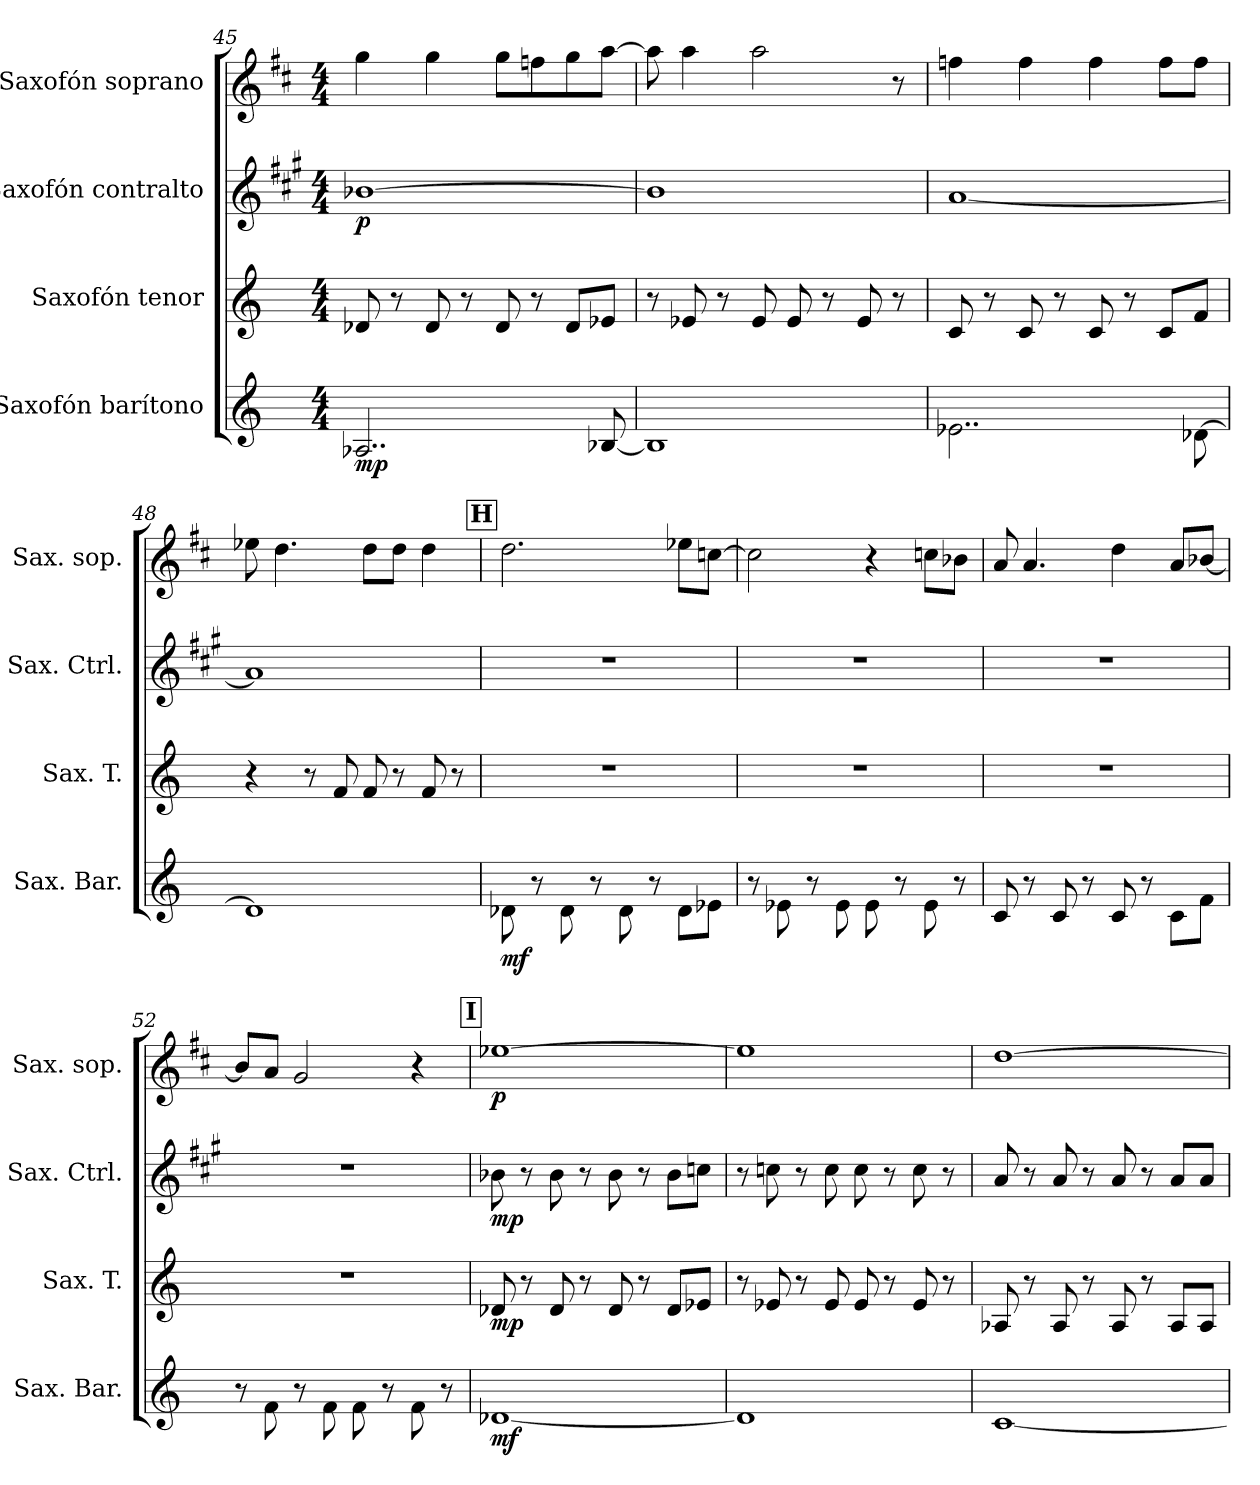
**kern	**dynam	**kern	**dynam	**kern	**dynam	**kern	**dynam
*part4	*part4	*part3	*part3	*part2	*part2	*part1	*part1
*staff4	*staff4	*staff3	*staff3	*staff2	*staff2	*staff1	*staff1
*I"Saxofón barítono	*	*I"Saxofón tenor	*	*I"Saxofón contralto	*	*I"Saxofón soprano	*
*I'Sax. Bar.	*	*I'Sax. T.	*	*I'Sax. Ctrl.	*	*I'Sax. sop.	*
*clefG2	*	*clefG2	*	*clefG2	*	*clefG2	*
*ITrd12c21	*	*ITrd8c14	*	*ITrd5c9	*	*ITrd1c2	*
*k[]	*	*k[]	*	*k[]	*	*k[]	*
*M4/4	*	*M4/4	*	*M4/4	*	*M4/4	*
=45	=45	=45	=45	=45	=45	=45	=45
!	!LO:DY:b	!	!	!	!LO:DY:b	!	!
2..AA-X/	mp	8D-X/	.	[1d-X	p	4ff\	.
.	.	8r	.	.	.	.	.
.	.	8D-/	.	.	.	4ff\	.
.	.	8r	.	.	.	.	.
.	.	8D-/	.	.	.	8ff\L	.
.	.	8r	.	.	.	8ee-X\	.
.	.	8D-/L	.	.	.	8ff\	.
[8BB-X/	.	8E-X/J	.	.	.	[8gg\J	.
!!LO:LB:g=z
=46	=46	=46	=46	=46	=46	=46	=46
1BB-]	.	8r	.	1d-]	.	8gg\]	.
.	.	8E-X/	.	.	.	4gg\	.
.	.	8r	.	.	.	.	.
.	.	8E-/	.	.	.	2gg\	.
.	.	8E-/	.	.	.	.	.
.	.	8r	.	.	.	.	.
.	.	8E-/	.	.	.	.	.
.	.	8r	.	.	.	8r	.
=47	=47	=47	=47	=47	=47	=47	=47
2..E-X\	.	8C/	.	[1c	.	4ee-X\	.
.	.	8r	.	.	.	.	.
.	.	8C/	.	.	.	4ee-\	.
.	.	8r	.	.	.	.	.
.	.	8C/	.	.	.	4ee-\	.
.	.	8r	.	.	.	.	.
.	.	8C/L	.	.	.	8ee-\L	.
[8D-X\	.	8F/J	.	.	.	8ee-\J	.
=48	=48	=48	=48	=48	=48	=48	=48
1D-]	.	4r	.	1c]	.	8dd-X\	.
.	.	.	.	.	.	4.cc\	.
.	.	8r	.	.	.	.	.
.	.	8F/	.	.	.	.	.
.	.	8F/	.	.	.	8cc\L	.
.	.	8r	.	.	.	8cc\J	.
.	.	8F/	.	.	.	4cc\	.
.	.	8r	.	.	.	.	.
!!LO:REH:place=s1:a:B:fs=14:t=H
=49	=49	=49	=49	=49	=49	=49	=49
!	!LO:DY:b	!	!	!	!	!	!
8D-X\	mf	1r	.	1r	.	2.cc\	.
8r	.	.	.	.	.	.	.
8D-\	.	.	.	.	.	.	.
8r	.	.	.	.	.	.	.
8D-\	.	.	.	.	.	.	.
8r	.	.	.	.	.	.	.
8D-\L	.	.	.	.	.	8dd-X\L	.
8E-X\J	.	.	.	.	.	[8b-X\J	.
!!LO:LB:g=z
=50	=50	=50	=50	=50	=50	=50	=50
8r	.	1r	.	1r	.	2b-\]	.
8E-X\	.	.	.	.	.	.	.
8r	.	.	.	.	.	.	.
8E-\	.	.	.	.	.	.	.
8E-\	.	.	.	.	.	4r	.
8r	.	.	.	.	.	.	.
8E-\	.	.	.	.	.	8b-X\L	.
8r	.	.	.	.	.	8a-X\J	.
=51	=51	=51	=51	=51	=51	=51	=51
8C/	.	1r	.	1r	.	8g/	.
8r	.	.	.	.	.	4.g/	.
8C/	.	.	.	.	.	.	.
8r	.	.	.	.	.	.	.
8C/	.	.	.	.	.	4cc\	.
8r	.	.	.	.	.	.	.
8C\L	.	.	.	.	.	8g/L	.
8F\J	.	.	.	.	.	[8a-X/J	.
=52	=52	=52	=52	=52	=52	=52	=52
8r	.	1r	.	1r	.	8a-/L]	.
8F\	.	.	.	.	.	8g/J	.
8r	.	.	.	.	.	2f/	.
8F\	.	.	.	.	.	.	.
8F\	.	.	.	.	.	.	.
8r	.	.	.	.	.	.	.
8F\	.	.	.	.	.	4r	.
8r	.	.	.	.	.	.	.
!!LO:REH:place=s1:a:B:fs=14:t=I
=53	=53	=53	=53	=53	=53	=53	=53
!	!LO:DY:b	!	!LO:DY:b	!	!LO:DY:b	!	!LO:DY:b
[1D-X	mf	8D-X/	mp	8d-X\	mp	[1dd-X	p
.	.	8r	.	8r	.	.	.
.	.	8D-/	.	8d-\	.	.	.
.	.	8r	.	8r	.	.	.
.	.	8D-/	.	8d-\	.	.	.
.	.	8r	.	8r	.	.	.
.	.	8D-/L	.	8d-\L	.	.	.
.	.	8E-X/J	.	8e-X\J	.	.	.
!!LO:PB:g=z
=54	=54	=54	=54	=54	=54	=54	=54
1D-]	.	8r	.	8r	.	1dd-]	.
.	.	8E-X/	.	8e-X\	.	.	.
.	.	8r	.	8r	.	.	.
.	.	8E-/	.	8e-\	.	.	.
.	.	8E-/	.	8e-\	.	.	.
.	.	8r	.	8r	.	.	.
.	.	8E-/	.	8e-\	.	.	.
.	.	8r	.	8r	.	.	.
=55	=55	=55	=55	=55	=55	=55	=55
[1C	.	8AA-X/	.	8c/	.	[1cc	.
.	.	8r	.	8r	.	.	.
.	.	8AA-/	.	8c/	.	.	.
.	.	8r	.	8r	.	.	.
.	.	8AA-/	.	8c/	.	.	.
.	.	8r	.	8r	.	.	.
.	.	8AA-/L	.	8c/L	.	.	.
.	.	8AA-/J	.	8c/J	.	.	.
=	=	=	=	=	=	=	=
*-	*-	*-	*-	*-	*-	*-	*-
